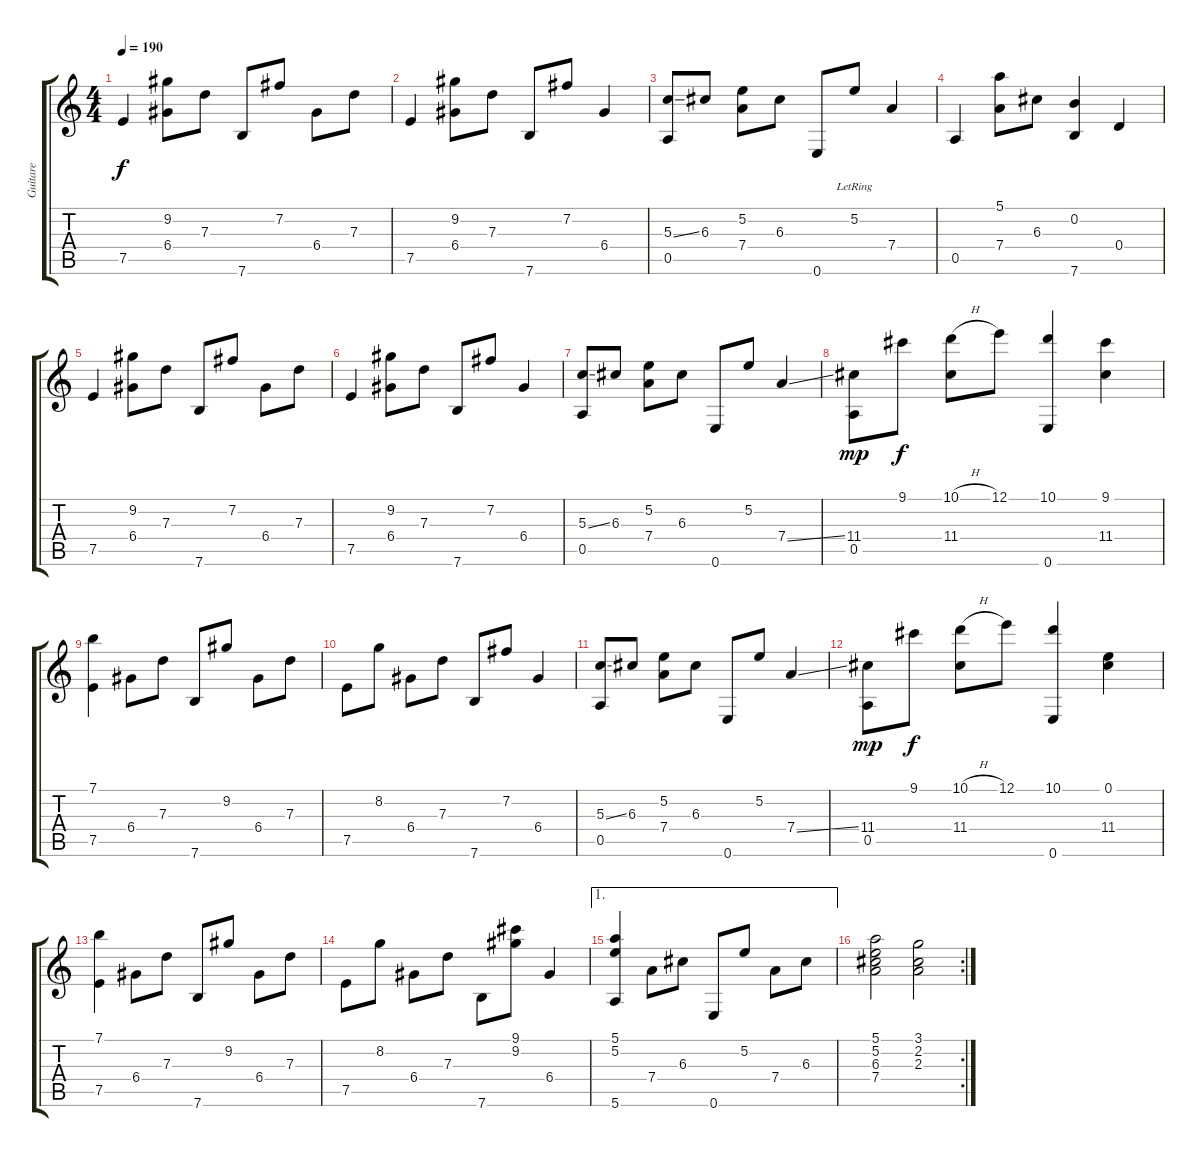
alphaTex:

\track ("Guitare" "Guitare") {instrument acousticguitarsteel}
\staff {score tabs}
\tuning (E4 B3 G3 D3 A2 E2) {hide}
\ts (4 4)
\tempo 190
\clef g2
\ks c
7.5.4{dy f} (9.2 6.4).8 7.3.8 7.6.8 7.2.8 6.4.8 7.3.8 |
7.5.4 (9.2 6.4).8 7.3.8 7.6.8 7.2.8 6.4.4 |
(5.3{ss} 0.5).8 6.3.8 (5.2 7.4).8 6.3.8 0.6.8 5.2{lr}.8 7.4.4 |
0.5.4 (5.1 7.4).8 6.3.8 (0.2 7.6).4 0.4.4 |
7.5.4 (9.2 6.4).8 7.3.8 7.6.8 7.2.8 6.4.8 7.3.8 |
7.5.4 (9.2 6.4).8 7.3.8 7.6.8 7.2.8 6.4.4 |
(5.3{ss} 0.5).8 6.3.8 (5.2 7.4).8 6.3.8 0.6.8 5.2.8 7.4{ss}.4 |
(11.4 0.5).8{dy mp} 9.1.8{dy f} (10.1{h} 11.4).8 12.1.8 (10.1 0.6).4 (9.1 11.4).4 |
(7.1 7.5).4 6.4.8 7.3.8 7.6.8 9.2.8 6.4.8 7.3.8 |
7.5.8 8.2.8 6.4.8 7.3.8 7.6.8 7.2.8 6.4.4 |
(5.3{ss} 0.5).8 6.3.8 (5.2 7.4).8 6.3.8 0.6.8 5.2.8 7.4{ss}.4 |
(11.4 0.5).8{dy mp} 9.1.8{dy f} (10.1{h} 11.4).8 12.1.8 (10.1 0.6).4 (0.1 11.4).4 |
(7.1 7.5).4 6.4.8 7.3.8 7.6.8 9.2.8 6.4.8 7.3.8 |
7.5.8 8.2.8 6.4.8 7.3.8 7.6.8 (9.1 9.2).8 6.4.4 |
\ae 1
(5.1 5.2 5.6).4 7.4.8 6.3.8 0.6.8 5.2.8 7.4.8 6.3.8 |
\rc 2
(5.1 5.2 6.3 7.4).2 (3.1 2.2 2.3).2
